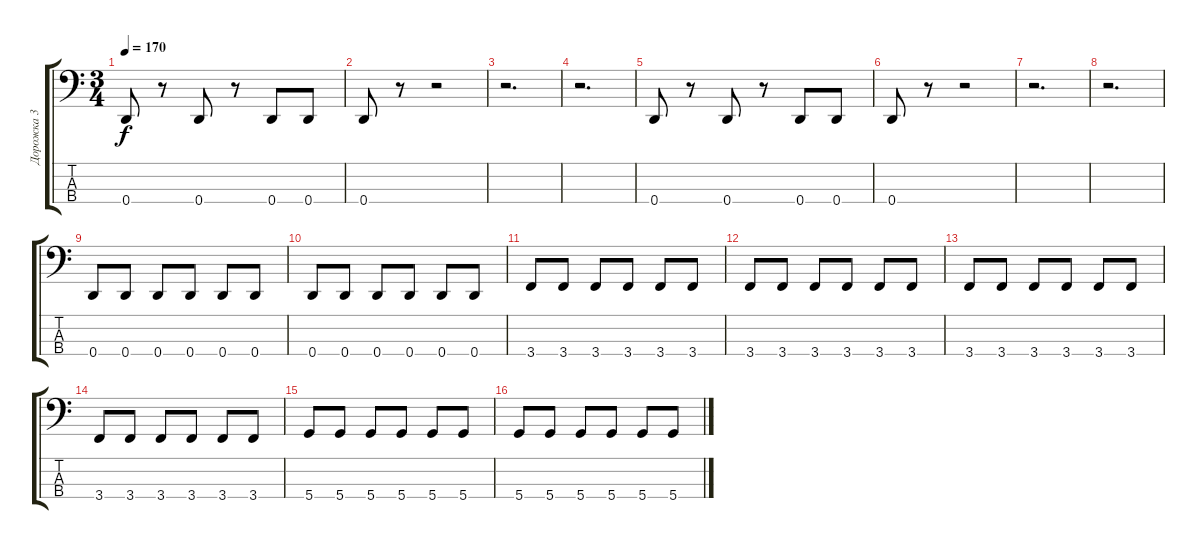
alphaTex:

\track ("Дорожка 3" "Дорожка 3") {instrument electricbassfinger}
\staff {score tabs}
\tuning (G2 D2 A1 D1) {hide}
\ts (3 4)
\tempo 170
\clef f4
\ks c
0.4.8{dy f} r.8 0.4.8 r.8 0.4.8 0.4.8 |
0.4.8 r.8 r.2 |
r.2{d} |
r.2{d} |
0.4.8 r.8 0.4.8 r.8 0.4.8 0.4.8 |
0.4.8 r.8 r.2 |
r.2{d} |
r.2{d} |
0.4.8 0.4.8 0.4.8 0.4.8 0.4.8 0.4.8 |
0.4.8 0.4.8 0.4.8 0.4.8 0.4.8 0.4.8 |
3.4.8 3.4.8 3.4.8 3.4.8 3.4.8 3.4.8 |
3.4.8 3.4.8 3.4.8 3.4.8 3.4.8 3.4.8 |
3.4.8 3.4.8 3.4.8 3.4.8 3.4.8 3.4.8 |
3.4.8 3.4.8 3.4.8 3.4.8 3.4.8 3.4.8 |
5.4.8 5.4.8 5.4.8 5.4.8 5.4.8 5.4.8 |
5.4.8 5.4.8 5.4.8 5.4.8 5.4.8 5.4.8
